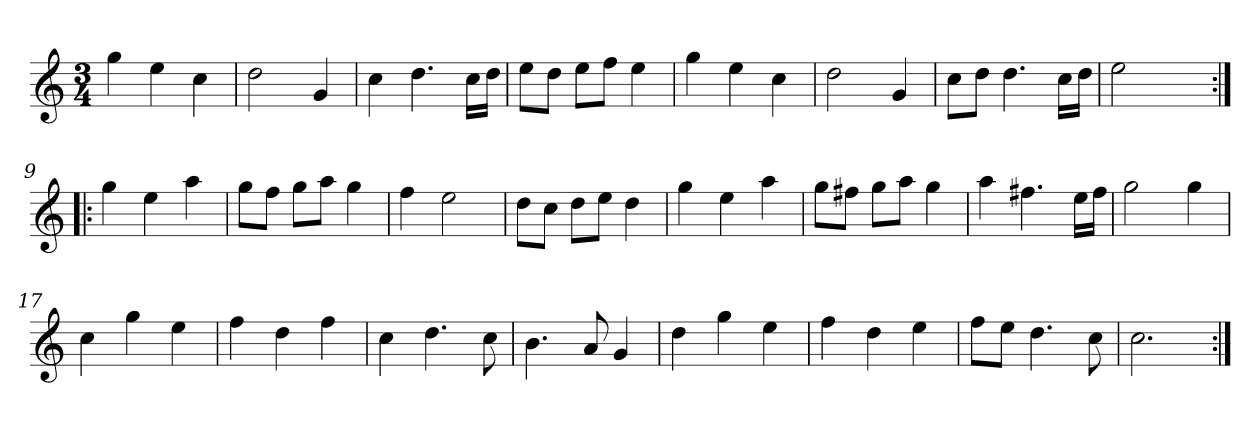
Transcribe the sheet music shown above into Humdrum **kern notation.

**kern
*part1
*staff1
*clefG2
*k[]
*C:
*M3/4
*MM120
=1
4gg
4ee
4cc
=2
2dd
4g
=3
4cc
4.dd
16cc\LL
16dd\JJ
=4
8ee\L
8dd\J
8ee\L
8ff\J
4ee
=5
4gg
4ee
4cc
=6
2dd
4g
=7
8cc\L
8dd\J
4.dd
16cc\LL
16dd\JJ
=8
2ee
4ryy
=9:|!|:
4gg
4ee
4aa
=10
8gg\L
8ff\J
8gg\L
8aa\J
4gg
=11
4ff
2ee
=12
8dd\L
8cc\J
8dd\L
8ee\J
4dd
=13
4gg
4ee
4aa
=14
8gg\L
8ff#X\J
8gg\L
8aa\J
4gg
=15
4aa
4.ff#X
16ee\LL
16ff#\JJ
=16
2gg
4gg
=17
4cc
4gg
4ee
=18
4ff
4dd
4ff
=19
4cc
4.dd
8cc
=20
4.b
8a
4g
=21
4dd
4gg
4ee
=22
4ff
4dd
4ee
=23
8ff\L
8ee\J
4.dd
8cc
=24
2.cc
=:|!
*-
